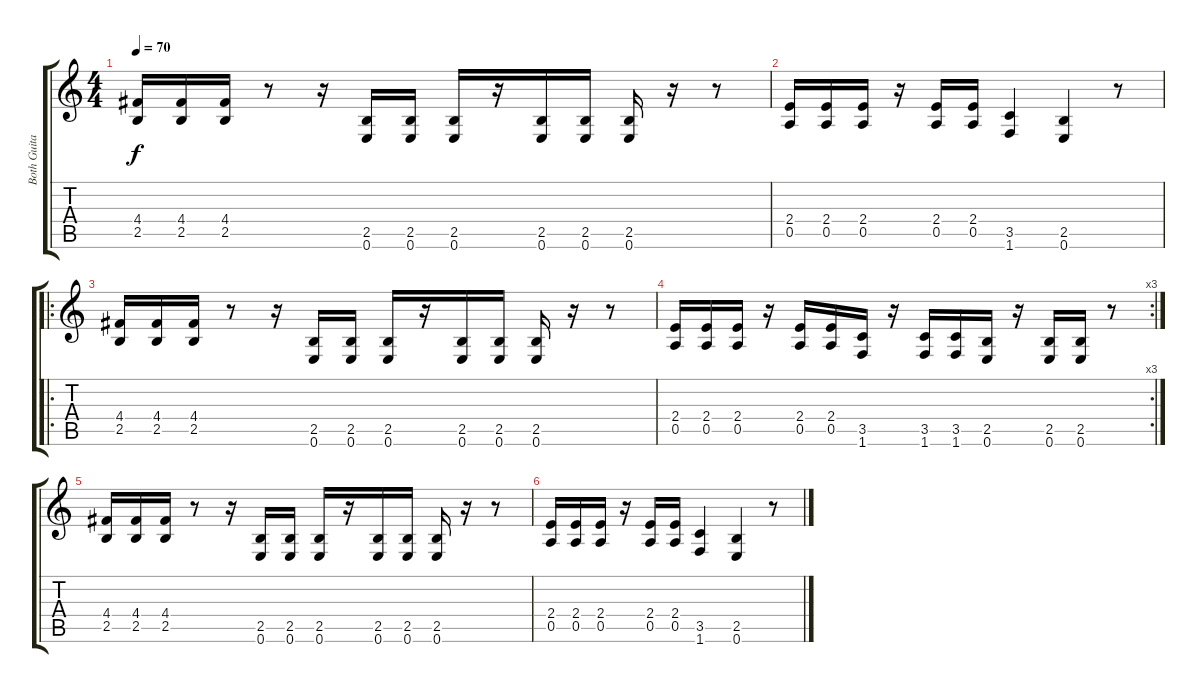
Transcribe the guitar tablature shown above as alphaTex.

\track ("Both Guitars" "Both Guita") {instrument distortionguitar}
\staff {score tabs}
\tuning (E4 B3 G3 D3 A2 E2) {hide}
\ts (4 4)
\tempo 70
\clef g2
\ks c
(4.4 2.5).16{dy f} (4.4 2.5).16 (4.4 2.5).16 r.8 r.16 (2.5 0.6).16 (2.5 0.6).16 (2.5 0.6).16 r.16 (2.5 0.6).16 (2.5 0.6).16 (2.5 0.6).16 r.16 r.8 |
(2.4 0.5).16 (2.4 0.5).16 (2.4 0.5).16 r.16 (2.4 0.5).16 (2.4 0.5).16 (3.5 1.6).4 (2.5 0.6).4 r.8 |
\ro
(4.4 2.5).16 (4.4 2.5).16 (4.4 2.5).16 r.8 r.16 (2.5 0.6).16 (2.5 0.6).16 (2.5 0.6).16 r.16 (2.5 0.6).16 (2.5 0.6).16 (2.5 0.6).16 r.16 r.8 |
\rc 3
(2.4 0.5).16 (2.4 0.5).16 (2.4 0.5).16 r.16 (2.4 0.5).16 (2.4 0.5).16 (3.5 1.6).16 r.16 (3.5 1.6).16 (3.5 1.6).16 (2.5 0.6).16 r.16 (2.5 0.6).16 (2.5 0.6).16 r.8 |
(4.4 2.5).16 (4.4 2.5).16 (4.4 2.5).16 r.8 r.16 (2.5 0.6).16 (2.5 0.6).16 (2.5 0.6).16 r.16 (2.5 0.6).16 (2.5 0.6).16 (2.5 0.6).16 r.16 r.8 |
(2.4 0.5).16 (2.4 0.5).16 (2.4 0.5).16 r.16 (2.4 0.5).16 (2.4 0.5).16 (3.5 1.6).4 (2.5 0.6).4 r.8
